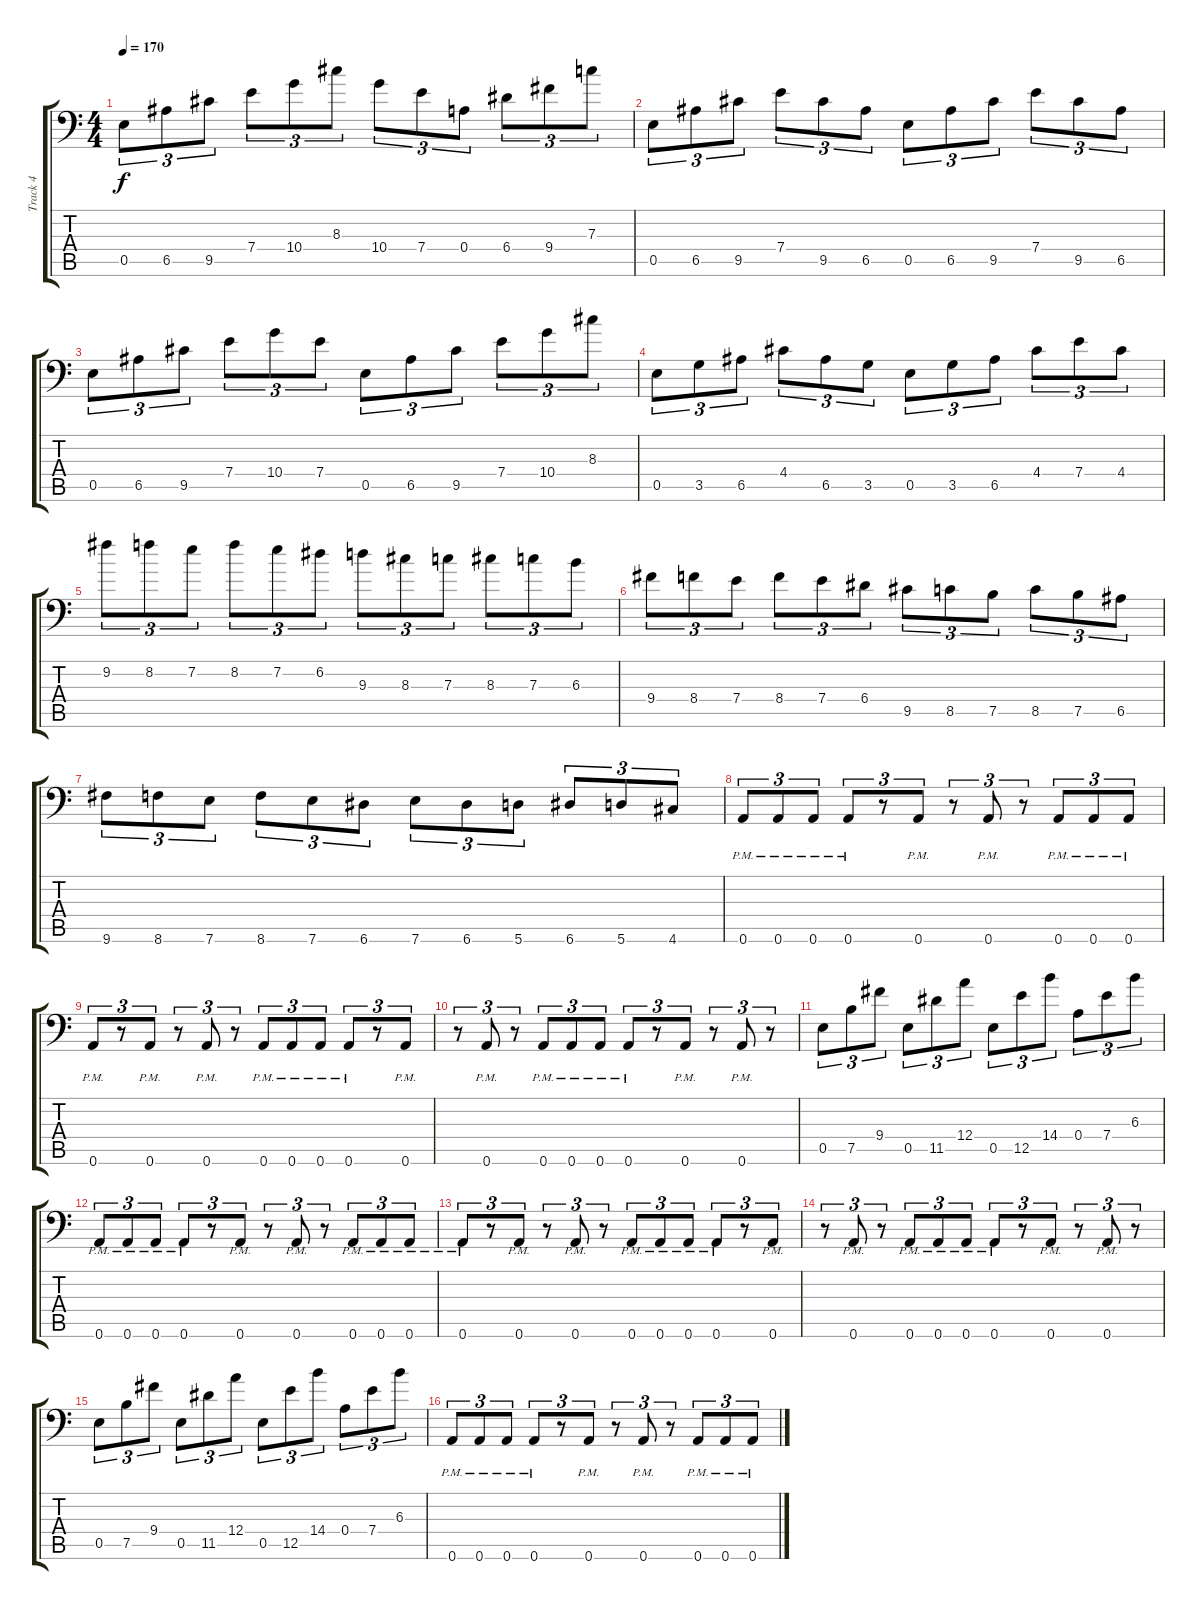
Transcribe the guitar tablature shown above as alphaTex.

\track ("Track 4" "Track 4") {instrument overdrivenguitar}
\staff {score tabs}
\tuning (D4 A3 F3 A2 E2 A1) {hide}
\ts (4 4)
\tempo 170
\clef f4
\ks c
0.5.8{tu (3 2) dy f} 6.5.8{tu (3 2)} 9.5.8{tu (3 2)} 7.4.8{tu (3 2)} 10.4.8{tu (3 2)} 8.3.8{tu (3 2)} 10.4.8{tu (3 2)} 7.4.8{tu (3 2)} 0.4.8{tu (3 2)} 6.4.8{tu (3 2)} 9.4.8{tu (3 2)} 7.3.8{tu (3 2)} |
0.5.8{tu (3 2)} 6.5.8{tu (3 2)} 9.5.8{tu (3 2)} 7.4.8{tu (3 2)} 9.5.8{tu (3 2)} 6.5.8{tu (3 2)} 0.5.8{tu (3 2)} 6.5.8{tu (3 2)} 9.5.8{tu (3 2)} 7.4.8{tu (3 2)} 9.5.8{tu (3 2)} 6.5.8{tu (3 2)} |
0.5.8{tu (3 2)} 6.5.8{tu (3 2)} 9.5.8{tu (3 2)} 7.4.8{tu (3 2)} 10.4.8{tu (3 2)} 7.4.8{tu (3 2)} 0.5.8{tu (3 2)} 6.5.8{tu (3 2)} 9.5.8{tu (3 2)} 7.4.8{tu (3 2)} 10.4.8{tu (3 2)} 8.3.8{tu (3 2)} |
0.5.8{tu (3 2)} 3.5.8{tu (3 2)} 6.5.8{tu (3 2)} 4.4.8{tu (3 2)} 6.5.8{tu (3 2)} 3.5.8{tu (3 2)} 0.5.8{tu (3 2)} 3.5.8{tu (3 2)} 6.5.8{tu (3 2)} 4.4.8{tu (3 2)} 7.4.8{tu (3 2)} 4.4.8{tu (3 2)} |
9.2.8{tu (3 2)} 8.2.8{tu (3 2)} 7.2.8{tu (3 2)} 8.2.8{tu (3 2)} 7.2.8{tu (3 2)} 6.2.8{tu (3 2)} 9.3.8{tu (3 2)} 8.3.8{tu (3 2)} 7.3.8{tu (3 2)} 8.3.8{tu (3 2)} 7.3.8{tu (3 2)} 6.3.8{tu (3 2)} |
9.4.8{tu (3 2)} 8.4.8{tu (3 2)} 7.4.8{tu (3 2)} 8.4.8{tu (3 2)} 7.4.8{tu (3 2)} 6.4.8{tu (3 2)} 9.5.8{tu (3 2)} 8.5.8{tu (3 2)} 7.5.8{tu (3 2)} 8.5.8{tu (3 2)} 7.5.8{tu (3 2)} 6.5.8{tu (3 2)} |
9.6.8{tu (3 2)} 8.6.8{tu (3 2)} 7.6.8{tu (3 2)} 8.6.8{tu (3 2)} 7.6.8{tu (3 2)} 6.6.8{tu (3 2)} 7.6.8{tu (3 2)} 6.6.8{tu (3 2)} 5.6.8{tu (3 2)} 6.6.8{tu (3 2)} 5.6.8{tu (3 2)} 4.6.8{tu (3 2)} |
0.6{pm}.8{tu (3 2)} 0.6{pm}.8{tu (3 2)} 0.6{pm}.8{tu (3 2)} 0.6{pm}.8{tu (3 2)} r.8{tu (3 2)} 0.6{pm}.8{tu (3 2)} r.8{tu (3 2)} 0.6{pm}.8{tu (3 2)} r.8{tu (3 2)} 0.6{pm}.8{tu (3 2)} 0.6{pm}.8{tu (3 2)} 0.6{pm}.8{tu (3 2)} |
0.6{pm}.8{tu (3 2)} r.8{tu (3 2)} 0.6{pm}.8{tu (3 2)} r.8{tu (3 2)} 0.6{pm}.8{tu (3 2)} r.8{tu (3 2)} 0.6{pm}.8{tu (3 2)} 0.6{pm}.8{tu (3 2)} 0.6{pm}.8{tu (3 2)} 0.6{pm}.8{tu (3 2)} r.8{tu (3 2)} 0.6{pm}.8{tu (3 2)} |
r.8{tu (3 2)} 0.6{pm}.8{tu (3 2)} r.8{tu (3 2)} 0.6{pm}.8{tu (3 2)} 0.6{pm}.8{tu (3 2)} 0.6{pm}.8{tu (3 2)} 0.6{pm}.8{tu (3 2)} r.8{tu (3 2)} 0.6{pm}.8{tu (3 2)} r.8{tu (3 2)} 0.6{pm}.8{tu (3 2)} r.8{tu (3 2)} |
0.5.8{tu (3 2)} 7.5.8{tu (3 2)} 9.4.8{tu (3 2)} 0.5.8{tu (3 2)} 11.5.8{tu (3 2)} 12.4.8{tu (3 2)} 0.5.8{tu (3 2)} 12.5.8{tu (3 2)} 14.4.8{tu (3 2)} 0.4.8{tu (3 2)} 7.4.8{tu (3 2)} 6.3.8{tu (3 2)} |
0.6{pm}.8{tu (3 2)} 0.6{pm}.8{tu (3 2)} 0.6{pm}.8{tu (3 2)} 0.6{pm}.8{tu (3 2)} r.8{tu (3 2)} 0.6{pm}.8{tu (3 2)} r.8{tu (3 2)} 0.6{pm}.8{tu (3 2)} r.8{tu (3 2)} 0.6{pm}.8{tu (3 2)} 0.6{pm}.8{tu (3 2)} 0.6{pm}.8{tu (3 2)} |
0.6{pm}.8{tu (3 2)} r.8{tu (3 2)} 0.6{pm}.8{tu (3 2)} r.8{tu (3 2)} 0.6{pm}.8{tu (3 2)} r.8{tu (3 2)} 0.6{pm}.8{tu (3 2)} 0.6{pm}.8{tu (3 2)} 0.6{pm}.8{tu (3 2)} 0.6{pm}.8{tu (3 2)} r.8{tu (3 2)} 0.6{pm}.8{tu (3 2)} |
r.8{tu (3 2)} 0.6{pm}.8{tu (3 2)} r.8{tu (3 2)} 0.6{pm}.8{tu (3 2)} 0.6{pm}.8{tu (3 2)} 0.6{pm}.8{tu (3 2)} 0.6{pm}.8{tu (3 2)} r.8{tu (3 2)} 0.6{pm}.8{tu (3 2)} r.8{tu (3 2)} 0.6{pm}.8{tu (3 2)} r.8{tu (3 2)} |
0.5.8{tu (3 2)} 7.5.8{tu (3 2)} 9.4.8{tu (3 2)} 0.5.8{tu (3 2)} 11.5.8{tu (3 2)} 12.4.8{tu (3 2)} 0.5.8{tu (3 2)} 12.5.8{tu (3 2)} 14.4.8{tu (3 2)} 0.4.8{tu (3 2)} 7.4.8{tu (3 2)} 6.3.8{tu (3 2)} |
0.6{pm}.8{tu (3 2)} 0.6{pm}.8{tu (3 2)} 0.6{pm}.8{tu (3 2)} 0.6{pm}.8{tu (3 2)} r.8{tu (3 2)} 0.6{pm}.8{tu (3 2)} r.8{tu (3 2)} 0.6{pm}.8{tu (3 2)} r.8{tu (3 2)} 0.6{pm}.8{tu (3 2)} 0.6{pm}.8{tu (3 2)} 0.6{pm}.8{tu (3 2)}
